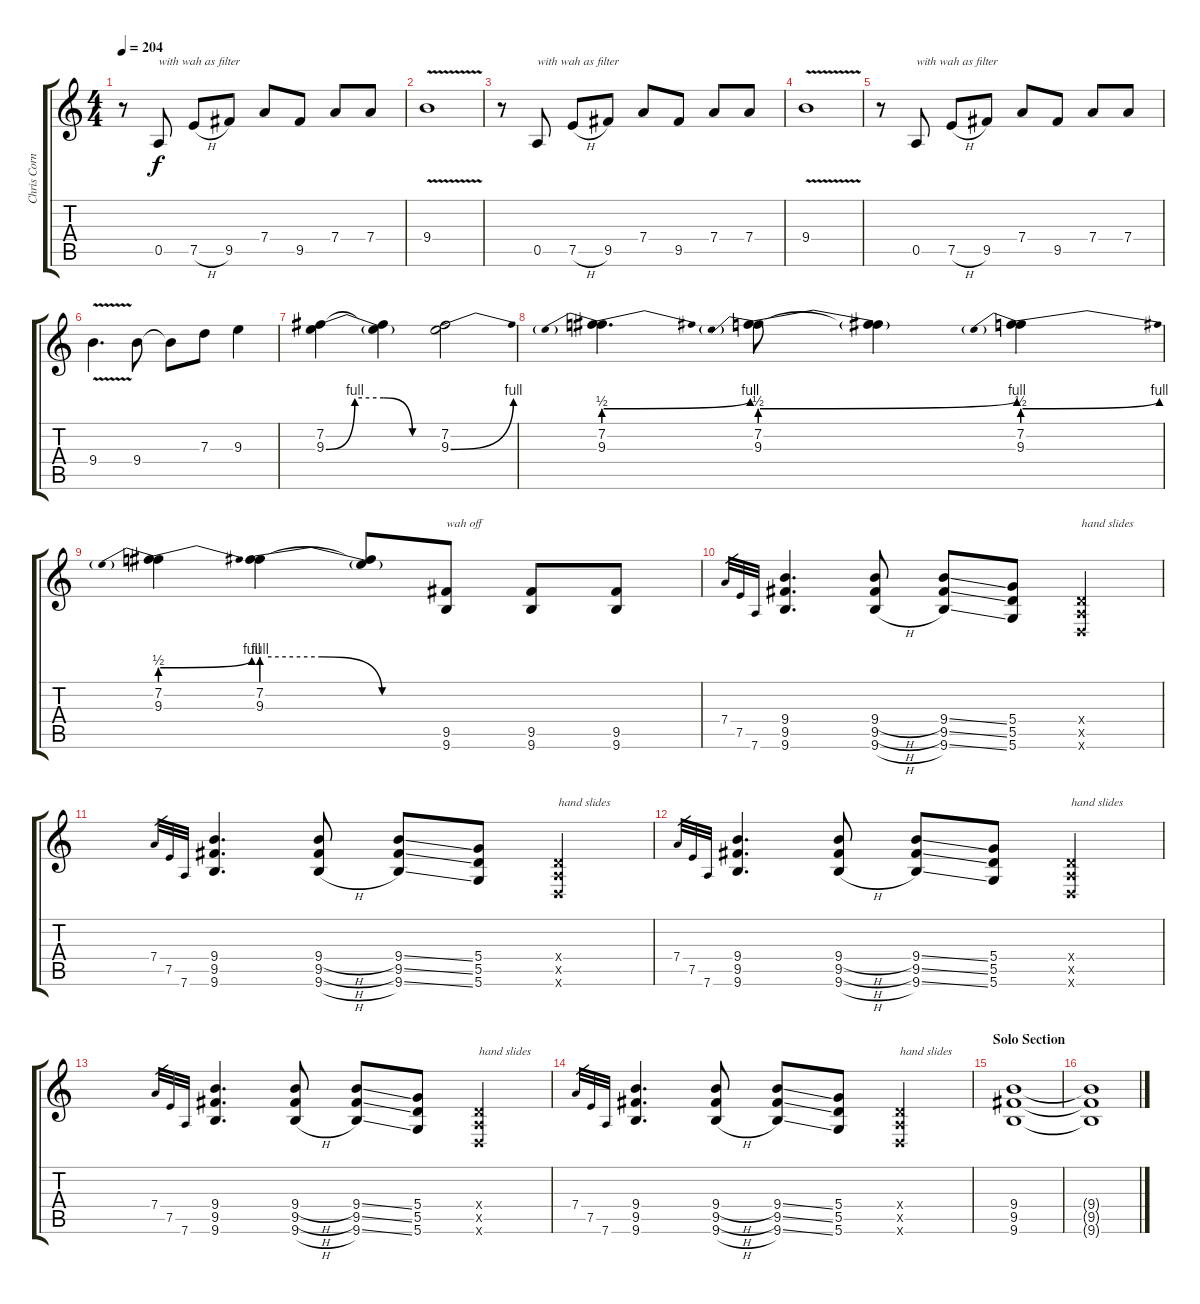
\track ("Chris Cornell - Guitar" "Chris Corn") {instrument overdrivenguitar}
\staff {score tabs}
\tuning (E4 B3 G3 D3 A2 D2) {hide}
\ts (4 4)
\tempo 204
\clef g2
\ks c
r.8{dy f} 0.5.8{txt "with wah as filter"} 7.5{h}.8 9.5.8 7.4.8 9.5.8 7.4.8 7.4.8 |
9.4{v}.1 |
r.8 0.5.8{txt "with wah as filter"} 7.5{h}.8 9.5.8 7.4.8 9.5.8 7.4.8 7.4.8 |
9.4{v}.1 |
r.8 0.5.8{txt "with wah as filter"} 7.5{h}.8 9.5.8 7.4.8 9.5.8 7.4.8 7.4.8 |
9.4{v}.4{d} 9.4.8 9.4{t}.8 7.3.8 9.3.4 |
(7.2 9.3{be (custom 0 0 15 4 30 4 45 0 60 0)}).4 (7.2{t} 9.3{t}).4 (7.2 9.3{be (bend 0 0 60 4)}).2 |
(7.2 9.3{be (prebendbend 0 2 60 4)}).4{d} (7.2 9.3{be (prebendbend 0 2 60 4)}).8 (7.2{t} 9.3{t}).4 (7.2 9.3{be (prebendbend 0 2 60 4)}).4 |
(7.2 9.3{be (prebendbend 0 2 60 4)}).4 (7.2 9.3{be (custom 0 4 20 4 40 0 60 0)}).4 (7.2{t} 9.3{t}).8 (9.5 9.6).8{txt "wah off"} (9.5 9.6).8 (9.5 9.6).8 |
7.4.32{gr} 7.5.32{gr} 7.6.32{gr} (9.4 9.5 9.6).4{d} (9.4{h} 9.5{h} 9.6{h}).8 (9.4{ss} 9.5{ss} 9.6{ss}).8 (5.4 5.5 5.6).8 (0.4{x} 0.5{x} 0.6{x}).4{txt "hand slides"} |
7.4.32{gr} 7.5.32{gr} 7.6.32{gr} (9.4 9.5 9.6).4{d} (9.4{h} 9.5{h} 9.6{h}).8 (9.4{ss} 9.5{ss} 9.6{ss}).8 (5.4 5.5 5.6).8 (0.4{x} 0.5{x} 0.6{x}).4{txt "hand slides"} |
7.4.32{gr} 7.5.32{gr} 7.6.32{gr} (9.4 9.5 9.6).4{d} (9.4{h} 9.5{h} 9.6{h}).8 (9.4{ss} 9.5{ss} 9.6{ss}).8 (5.4 5.5 5.6).8 (0.4{x} 0.5{x} 0.6{x}).4{txt "hand slides"} |
7.4.32{gr} 7.5.32{gr} 7.6.32{gr} (9.4 9.5 9.6).4{d} (9.4{h} 9.5{h} 9.6{h}).8 (9.4{ss} 9.5{ss} 9.6{ss}).8 (5.4 5.5 5.6).8 (0.4{x} 0.5{x} 0.6{x}).4{txt "hand slides"} |
7.4.32{gr} 7.5.32{gr} 7.6.32{gr} (9.4 9.5 9.6).4{d} (9.4{h} 9.5{h} 9.6{h}).8 (9.4{ss} 9.5{ss} 9.6{ss}).8 (5.4 5.5 5.6).8 (0.4{x} 0.5{x} 0.6{x}).4{txt "hand slides"} |
\section ("" "Solo Section")
(9.4 9.5 9.6).1 |
(9.4{t} 9.5{t} 9.6{t}).1
